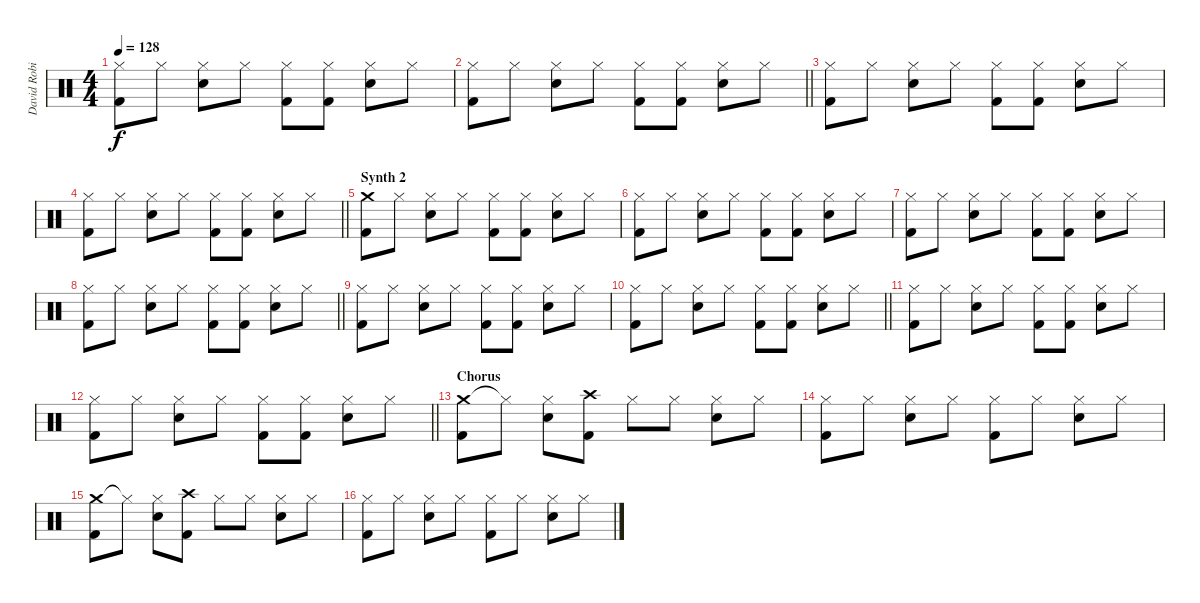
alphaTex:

\track ("David Robinson - Drums" "David Robi") {instrument percussion bank 177}
\staff {score}
\articulation defaults
\ts (4 4)
\tempo 128
\clef neutral
\ks c
("Hi-Hat (closed)" "Kick (hit) 2").8{dy f} "Hi-Hat (closed)".8 ("Hi-Hat (closed)" "Electric Snare (hit)").8 "Hi-Hat (closed)".8 ("Hi-Hat (closed)" "Kick (hit) 2").8 ("Hi-Hat (closed)" "Kick (hit) 2").8 ("Hi-Hat (closed)" "Electric Snare (hit)").8 "Hi-Hat (closed)".8 |
\barLineRight lightlight
("Hi-Hat (closed)" "Kick (hit) 2").8 "Hi-Hat (closed)".8 ("Hi-Hat (closed)" "Electric Snare (hit)").8 "Hi-Hat (closed)".8 ("Hi-Hat (closed)" "Kick (hit) 2").8 ("Hi-Hat (closed)" "Kick (hit) 2").8 ("Hi-Hat (closed)" "Electric Snare (hit)").8 "Hi-Hat (closed)".8 |
("Hi-Hat (closed)" "Kick (hit) 2").8 "Hi-Hat (closed)".8 ("Hi-Hat (closed)" "Electric Snare (hit)").8 "Hi-Hat (closed)".8 ("Hi-Hat (closed)" "Kick (hit) 2").8 ("Hi-Hat (closed)" "Kick (hit) 2").8 ("Hi-Hat (closed)" "Electric Snare (hit)").8 "Hi-Hat (closed)".8 |
\barLineRight lightlight
("Hi-Hat (closed)" "Kick (hit) 2").8 "Hi-Hat (closed)".8 ("Hi-Hat (closed)" "Electric Snare (hit)").8 "Hi-Hat (closed)".8 ("Hi-Hat (closed)" "Kick (hit) 2").8 ("Hi-Hat (closed)" "Kick (hit) 2").8 ("Hi-Hat (closed)" "Electric Snare (hit)").8 "Hi-Hat (closed)".8 |
\section ("" "Synth 2")
("Crash medium (hit)" "Kick (hit) 2").8 "Hi-Hat (closed)".8 ("Hi-Hat (closed)" "Electric Snare (hit)").8 "Hi-Hat (closed)".8 ("Hi-Hat (closed)" "Kick (hit) 2").8 ("Hi-Hat (closed)" "Kick (hit) 2").8 ("Hi-Hat (closed)" "Electric Snare (hit)").8 "Hi-Hat (closed)".8 |
("Hi-Hat (closed)" "Kick (hit) 2").8 "Hi-Hat (closed)".8 ("Hi-Hat (closed)" "Electric Snare (hit)").8 "Hi-Hat (closed)".8 ("Hi-Hat (closed)" "Kick (hit) 2").8 ("Hi-Hat (closed)" "Kick (hit) 2").8 ("Hi-Hat (closed)" "Electric Snare (hit)").8 "Hi-Hat (closed)".8 |
("Hi-Hat (closed)" "Kick (hit) 2").8 "Hi-Hat (closed)".8 ("Hi-Hat (closed)" "Electric Snare (hit)").8 "Hi-Hat (closed)".8 ("Hi-Hat (closed)" "Kick (hit) 2").8 ("Hi-Hat (closed)" "Kick (hit) 2").8 ("Hi-Hat (closed)" "Electric Snare (hit)").8 "Hi-Hat (closed)".8 |
\barLineRight lightlight
("Hi-Hat (closed)" "Kick (hit) 2").8 "Hi-Hat (closed)".8 ("Hi-Hat (closed)" "Electric Snare (hit)").8 "Hi-Hat (closed)".8 ("Hi-Hat (closed)" "Kick (hit) 2").8 ("Hi-Hat (closed)" "Kick (hit) 2").8 ("Hi-Hat (closed)" "Electric Snare (hit)").8 "Hi-Hat (closed)".8 |
("Hi-Hat (closed)" "Kick (hit) 2").8 "Hi-Hat (closed)".8 ("Hi-Hat (closed)" "Electric Snare (hit)").8 "Hi-Hat (closed)".8 ("Hi-Hat (closed)" "Kick (hit) 2").8 ("Hi-Hat (closed)" "Kick (hit) 2").8 ("Hi-Hat (closed)" "Electric Snare (hit)").8 "Hi-Hat (closed)".8 |
\barLineRight lightlight
("Hi-Hat (closed)" "Kick (hit) 2").8 "Hi-Hat (closed)".8 ("Hi-Hat (closed)" "Electric Snare (hit)").8 "Hi-Hat (closed)".8 ("Hi-Hat (closed)" "Kick (hit) 2").8 ("Hi-Hat (closed)" "Kick (hit) 2").8 ("Hi-Hat (closed)" "Electric Snare (hit)").8 "Hi-Hat (closed)".8 |
("Hi-Hat (closed)" "Kick (hit) 2").8 "Hi-Hat (closed)".8 ("Hi-Hat (closed)" "Electric Snare (hit)").8 "Hi-Hat (closed)".8 ("Hi-Hat (closed)" "Kick (hit) 2").8 ("Hi-Hat (closed)" "Kick (hit) 2").8 ("Hi-Hat (closed)" "Electric Snare (hit)").8 "Hi-Hat (closed)".8 |
\barLineRight lightlight
("Hi-Hat (closed)" "Kick (hit) 2").8 "Hi-Hat (closed)".8 ("Hi-Hat (closed)" "Electric Snare (hit)").8 "Hi-Hat (closed)".8 ("Hi-Hat (closed)" "Kick (hit) 2").8 ("Hi-Hat (closed)" "Kick (hit) 2").8 ("Hi-Hat (closed)" "Electric Snare (hit)").8 "Hi-Hat (closed)".8 |
\section ("" "Chorus")
("Crash medium (hit)" "Kick (hit) 2").8 "Hi-Hat (closed)"{t}.8 ("Hi-Hat (closed)" "Electric Snare (hit)").8 ("Crash high (hit)" "Kick (hit) 2").8 "Hi-Hat (closed)".8 "Hi-Hat (closed)".8 ("Hi-Hat (closed)" "Electric Snare (hit)").8 "Hi-Hat (closed)".8 |
("Hi-Hat (closed)" "Kick (hit) 2").8 "Hi-Hat (closed)".8 ("Hi-Hat (closed)" "Electric Snare (hit)").8 "Hi-Hat (closed)".8 ("Hi-Hat (closed)" "Kick (hit) 2").8 "Hi-Hat (closed)".8 ("Hi-Hat (closed)" "Electric Snare (hit)").8 "Hi-Hat (closed)".8 |
("Crash medium (hit)" "Kick (hit) 2").8 "Hi-Hat (closed)"{t}.8 ("Hi-Hat (closed)" "Electric Snare (hit)").8 ("Crash high (hit)" "Kick (hit) 2").8 "Hi-Hat (closed)".8 "Hi-Hat (closed)".8 ("Hi-Hat (closed)" "Electric Snare (hit)").8 "Hi-Hat (closed)".8 |
("Hi-Hat (closed)" "Kick (hit) 2").8 "Hi-Hat (closed)".8 ("Hi-Hat (closed)" "Electric Snare (hit)").8 "Hi-Hat (closed)".8 ("Hi-Hat (closed)" "Kick (hit) 2").8 "Hi-Hat (closed)".8 ("Hi-Hat (closed)" "Electric Snare (hit)").8 "Hi-Hat (closed)".8
